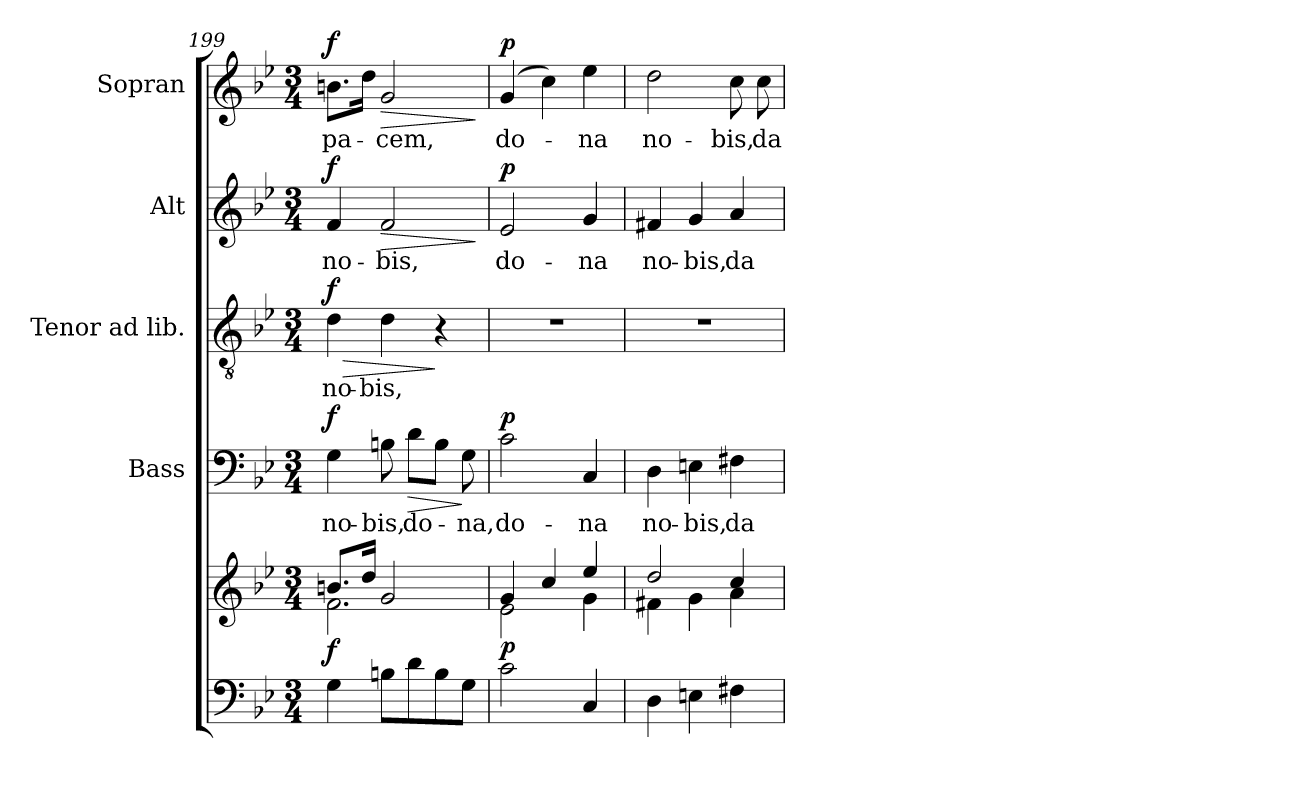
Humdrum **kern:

**kern	**kern	**dynam	**kern	**text	**dynam	**kern	**text	**dynam	**kern	**text	**dynam	**kern	**text	**dynam
*part5	*part5	*part5	*part4	*part4	*part4	*part3	*part3	*part3	*part2	*part2	*part2	*part1	*part1	*part1
*staff6	*staff5	*staff5/6	*staff4	*staff4	*staff4	*staff3	*staff3	*staff3	*staff2	*staff2	*staff2	*staff1	*staff1	*staff1
*	*	*	*I"Bass	*	*	*I"Tenor ad lib.	*	*	*I"Alt	*	*	*I"Sopran	*	*
*	*	*	*I'B.	*	*	*I'T.	*	*	*I'A.	*	*	*I'S.	*	*
*clefF4	*clefG2	*	*clefF4	*	*	*clefGv2	*	*	*clefG2	*	*	*clefG2	*	*
*k[b-e-]	*k[b-e-]	*	*k[b-e-]	*	*	*k[b-e-]	*	*	*k[b-e-]	*	*	*k[b-e-]	*	*
*B-:	*B-:	*	*B-:	*	*	*B-:	*	*	*B-:	*	*	*B-:	*	*
*M3/4	*M3/4	*	*M3/4	*	*	*M3/4	*	*	*M3/4	*	*	*M3/4	*	*
=199	=199	=199	=199	=199	=199	=199	=199	=199	=199	=199	=199	=199	=199	=199
*	*^	*	*	*	*	*	*	*	*	*	*	*	*	*
!	!	!	!LO:DY:b	!	!LO:LY:b	!LO:DY:a	!	!LO:LY:b	!LO:HP:b	!	!LO:LY:b	!	!	!LO:LY:b	!
!	!	!	!	!	!	!	!	!	!LO:DY:n=1:a	!	!	!LO:DY:a	!	!	!LO:DY:a
4G\	8.bn/L	2.f\	f	4G\	no-	f	4d\	no-	> f	4f/	no-	f	8.bn\L	pa-	f
.	16dd/Jk	.	.	.	.	.	.	.	.	.	.	.	16dd\Jk	.	.
!	!	!	!	!	!LO:LY:b	!	!	!LO:LY:b	!	!	!LO:LY:b	!LO:HP:b	!	!LO:LY:b	!LO:HP:b
8Bn\L	2g/	.	.	8Bn\	-bis,	.	4d\	-bis,	.	2f/	-bis,	>	2g/	-cem,	>
!	!	!	!	!	!LO:LY:b	!LO:HP:b	!	!	!	!	!	!	!	!	!
8d\	.	.	.	8d\L	do-	>	.	.	.	.	.	.	.	.	.
8B\	.	.	.	8B\J	.	.	4r	.	]	.	.	.	.	.	.
!	!	!	!	!	!LO:LY:b	!	!	!	!	!	!	!	!	!	!
8G\J	.	.	.	8G\	-na,	]	.	.	.	.	.	.	.	.	.
*	*v	*v	*	*	*	*	*	*	*	*	*	*	*	*	*
.	.	.	.	.	.	.	.	.	.	.	]	.	.	]
=200	=200	=200	=200	=200	=200	=200	=200	=200	=200	=200	=200	=200	=200	=200
*	*^	*	*	*	*	*	*	*	*	*	*	*	*	*
!	!	!	!LO:DY:b	!	!LO:LY:b	!LO:DY:a	!	!	!	!	!LO:LY:b	!LO:DY:a	!	!LO:LY:b	!LO:DY:a
2c\	4g/	2e-\	p	2c\	do-	p	2.r	.	.	2e-/	do-	p	(4g/	do-	p
.	4cc/	.	.	.	.	.	.	.	.	.	.	.	4cc\)	.	.
!	!	!	!	!	!LO:LY:b	!	!	!	!	!	!LO:LY:b	!	!	!LO:LY:b	!
4C/	4ee-/	4g\	.	4C/	-na	.	.	.	.	4g/	-na	.	4ee-\	-na	.
=201	=201	=201	=201	=201	=201	=201	=201	=201	=201	=201	=201	=201	=201	=201	=201
!	!	!	!	!	!LO:LY:b	!	!	!	!	!	!LO:LY:b	!	!	!LO:LY:b	!
4D\	2dd/	4f#X\	.	4D\	no-	.	2.r	.	.	4f#X/	no-	.	2dd\	no-	.
!	!	!	!	!	!LO:LY:b	!	!	!	!	!	!LO:LY:b	!	!	!	!
4En\	.	4g\	.	4En\	-bis,	.	.	.	.	4g/	-bis,	.	.	.	.
!	!	!	!	!	!LO:LY:b	!	!	!	!	!	!LO:LY:b	!	!	!LO:LY:b	!
4F#X\	4cc/	4a\	.	4F#X\	da	.	.	.	.	4a/	da	.	8cc\	-bis,	.
!	!	!	!	!	!	!	!	!	!	!	!	!	!	!LO:LY:b	!
.	.	.	.	.	.	.	.	.	.	.	.	.	8cc\	da	.
*	*v	*v	*	*	*	*	*	*	*	*	*	*	*	*	*
=	=	=	=	=	=	=	=	=	=	=	=	=	=	=
*-	*-	*-	*-	*-	*-	*-	*-	*-	*-	*-	*-	*-	*-	*-
